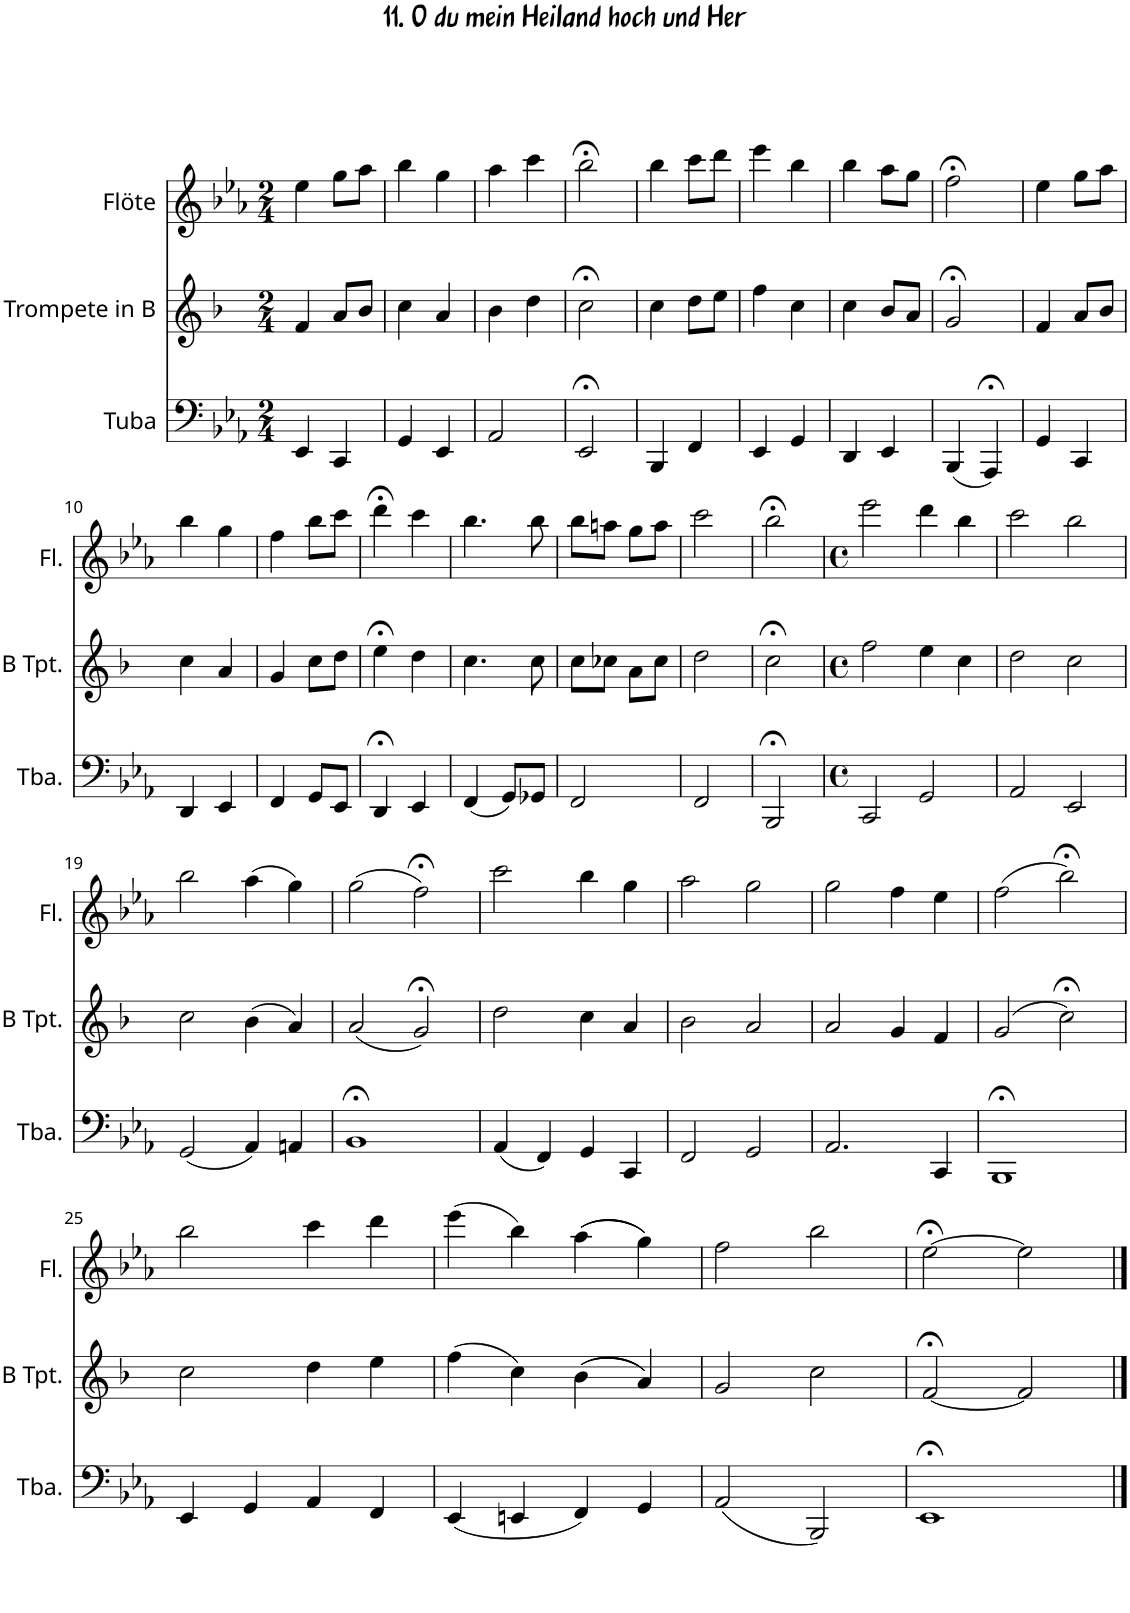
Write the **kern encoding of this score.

**kern	**kern	**kern
*part3	*part2	*part1
*staff3	*staff2	*staff1
*I"Tuba	*I"Trompete in B	*I"Flöte
*I'Tba.	*	*I'Fl.
*clefF4	*clefG2	*clefG2
*	*Trd1c2	*
*k[b-e-a-]	*k[b-]	*k[b-e-a-]
*M2/4	*M2/4	*M2/4
=1	=1	=1
4EE-/	4f/	4ee-\
4CC/	8a/L	8gg\L
.	8b-/J	8aa-\J
=2	=2	=2
4GG/	4cc\	4bb-\
4EE-/	4a/	4gg\
=3	=3	=3
2AA-/	4b-\	4aa-\
.	4dd\	4ccc\
=4	=4	=4
2EE-;</	2cc;<\	2bb-;<\
=5	=5	=5
4BBB-/	4cc\	4bb-\
4FF/	8dd\L	8ccc\L
.	8ee\J	8ddd\J
=6	=6	=6
4EE-/	4ff\	4eee-\
4GG/	4cc\	4bb-\
=7	=7	=7
4DD/	4cc\	4bb-\
4EE-/	8b-/L	8aa-\L
.	8a/J	8gg\J
=8	=8	=8
(4BBB-/	2g;</	2ff;<\
4AAA-;</)	.	.
=9	=9	=9
4GG/	4f/	4ee-\
4CC/	8a/L	8gg\L
.	8b-/J	8aa-\J
!!LO:LB:g=z
=10	=10	=10
4DD/	4cc\	4bb-\
4EE-/	4a/	4gg\
=11	=11	=11
4FF/	4g/	4ff\
8GG/L	8cc\L	8bb-\L
8EE-/J	8dd\J	8ccc\J
=12	=12	=12
4DD;</	4ee;<\	4ddd;<\
4EE-/	4dd\	4ccc\
=13	=13	=13
(4FF/	4.cc\	4.bb-\
8GG/L)	.	.
8GG-X/J	8cc\	8bb-\
=14	=14	=14
2FF/	8cc\L	8bb-\L
.	8cc-X\J	8aan\J
.	8a\L	8gg\L
.	8cc-\J	8aa\J
=15	=15	=15
2FF/	2dd\	2ccc\
=16	=16	=16
2BBB-;</	2cc;<\	2bb-;<\
=17	=17	=17
*M4/4	*M4/4	*M4/4
*met(c)	*met(c)	*met(c)
2CC/	2ff\	2eee-\
2GG/	4ee\	4ddd\
.	4cc\	4bb-\
=18	=18	=18
2AA-/	2dd\	2ccc\
2EE-/	2cc\	2bb-\
!!LO:LB:g=z
=19	=19	=19
(2GG/	2cc\	2bb-\
4AA-/)	(4b-\	(4aa-\
4AAn/	4a/)	4gg\)
=20	=20	=20
1BB-;<	(2a/	(2gg\
.	2g;</)	2ff;<\)
=21	=21	=21
(4AA-/	2dd\	2ccc\
4FF/)	.	.
4GG/	4cc\	4bb-\
4CC/	4a/	4gg\
=22	=22	=22
2FF/	2b-\	2aa-\
2GG/	2a/	2gg\
=23	=23	=23
2.AA-/	2a/	2gg\
.	4g/	4ff\
4CC/	4f/	4ee-\
=24	=24	=24
1BBB-;<	(2g/	(2ff\
.	2cc;<\)	2bb-;<\)
!!LO:LB:g=z
=25	=25	=25
4EE-/	2cc\	2bb-\
4GG/	.	.
4AA-/	4dd\	4ccc\
4FF/	4ee\	4ddd\
=26	=26	=26
(4EE-/	(4ff\	(4eee-\
4EEn/	4cc\)	4bb-\)
4FF/)	((4b-\	((4aa-\
4GG/	4a/))	4gg\))
=27	=27	=27
(2AA-/	2g/	2ff\
2BBB-/)	2cc\	2bb-\
=28	=28	=28
1EE-;<	[2f;</	[2ee-;<\
.	2f/]	2ee-\]
==	==	==
*-	*-	*-
